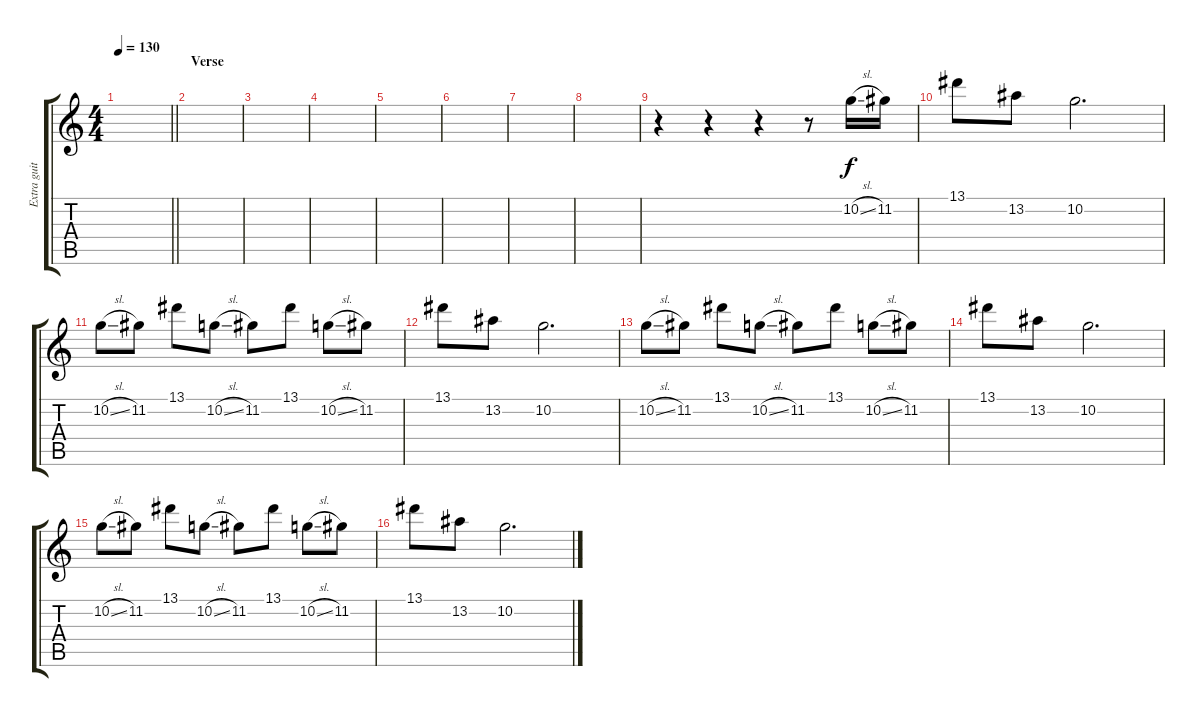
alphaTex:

\track ("Extra guitar 2" "Extra guit") {instrument electricguitarjazz}
\staff {score tabs}
\tuning (D4 A3 F3 C3 G2 C2) {hide}
\ts (4 4)
\tempo 130
\clef g2
\barLineRight lightlight
\ks c
|
\section ("" "Verse")
|
|
|
|
|
|
|
r.4 r.4 r.4 r.8 10.2{sl}.16 11.2.16 |
13.1.8 13.2.8 10.2.2{d} |
10.2{sl}.8 11.2.8 13.1.8 10.2{sl}.8 11.2.8 13.1.8 10.2{sl}.8 11.2.8 |
13.1.8 13.2.8 10.2.2{d} |
10.2{sl}.8 11.2.8 13.1.8 10.2{sl}.8 11.2.8 13.1.8 10.2{sl}.8 11.2.8 |
13.1.8 13.2.8 10.2.2{d} |
10.2{sl}.8 11.2.8 13.1.8 10.2{sl}.8 11.2.8 13.1.8 10.2{sl}.8 11.2.8 |
13.1.8 13.2.8 10.2.2{d}
